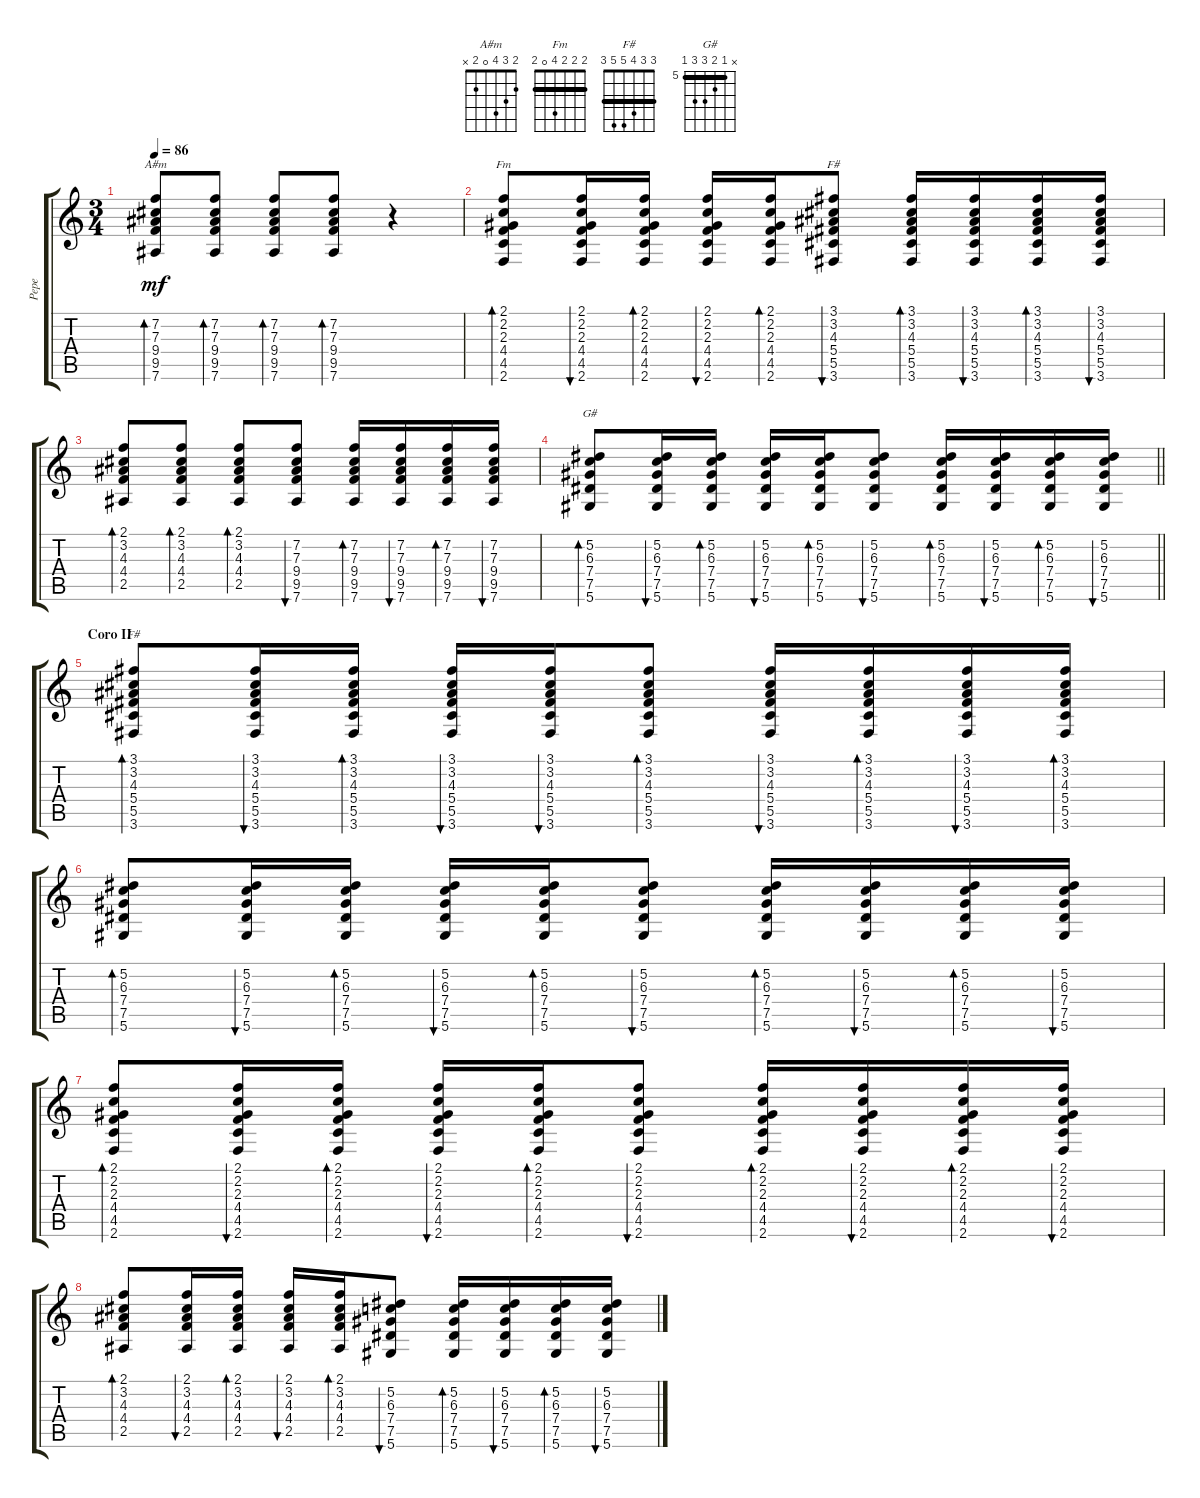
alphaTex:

\track ("Pepe" "Pepe") {instrument acousticguitarsteel}
\staff {score tabs}
\tuning (Eb4 Bb3 Gb3 Db3 Ab2 Eb2) {hide}
\chord ("A#m" 2 3 4 0 2 x)
\chord ("Fm" 2 2 2 4 0 2) {barre 2}
\chord ("F#" 3 0 0 0 2 3)
\chord ("G#" x 5 6 7 7 5) {firstfret 5 barre 5}
\chord ("F#" 3 3 4 5 5 3) {barre 3}
\ts (3 4)
\tempo 86
\clef g2
\ks c
(7.2 7.3 9.4 9.5 7.6).8{bd 30 ch "A#m" dy mf} (7.2 7.3 9.4 9.5 7.6).8{bd 30} (7.2 7.3 9.4 9.5 7.6).8{bd 30} (7.2 7.3 9.4 9.5 7.6).8{bd 30} r.4 |
(2.1 2.2 2.3 4.4 4.5 2.6).8{bd 30 ch "Fm"} (2.1 2.2 2.3 4.4 4.5 2.6).16{bu 30} (2.1 2.2 2.3 4.4 4.5 2.6).16{bd 30} (2.1 2.2 2.3 4.4 4.5 2.6).16{bu 30} (2.1 2.2 2.3 4.4 4.5 2.6).16{bd 30} (3.1 3.2 4.3 5.4 5.5 3.6).8{bu 30 ch "F#"} (3.1 3.2 4.3 5.4 5.5 3.6).16{bd 30} (3.1 3.2 4.3 5.4 5.5 3.6).16{bu 30} (3.1 3.2 4.3 5.4 5.5 3.6).16{bd 30} (3.1 3.2 4.3 5.4 5.5 3.6).16{bu 30} |
(2.1 3.2 4.3 4.4 2.5).8{bd 30} (2.1 3.2 4.3 4.4 2.5).8{bd 30} (2.1 3.2 4.3 4.4 2.5).8{bd 30} (7.2 7.3 9.4 9.5 7.6).8{bu 30} (7.2 7.3 9.4 9.5 7.6).16{bd 30} (7.2 7.3 9.4 9.5 7.6).16{bu 30} (7.2 7.3 9.4 9.5 7.6).16{bd 30} (7.2 7.3 9.4 9.5 7.6).16{bu 30} |
\barLineRight lightlight
(5.2 6.3 7.4 7.5 5.6).8{bd 30 ch "G#"} (5.2 6.3 7.4 7.5 5.6).16{bu 30} (5.2 6.3 7.4 7.5 5.6).16{bd 30} (5.2 6.3 7.4 7.5 5.6).16{bu 30} (5.2 6.3 7.4 7.5 5.6).16{bd 30} (5.2 6.3 7.4 7.5 5.6).8{bu 30} (5.2 6.3 7.4 7.5 5.6).16{bd 30} (5.2 6.3 7.4 7.5 5.6).16{bu 30} (5.2 6.3 7.4 7.5 5.6).16{bd 30} (5.2 6.3 7.4 7.5 5.6).16{bu 30} |
\section ("" "Coro II")
(3.1 3.2 4.3 5.4 5.5 3.6).8{bd 30 ch "F#"} (3.1 3.2 4.3 5.4 5.5 3.6).16{bu 30} (3.1 3.2 4.3 5.4 5.5 3.6).16{bd 30} (3.1 3.2 4.3 5.4 5.5 3.6).16{bu 30} (3.1 3.2 4.3 5.4 5.5 3.6).16{bu 30} (3.1 3.2 4.3 5.4 5.5 3.6).8{bd 30} (3.1 3.2 4.3 5.4 5.5 3.6).16{bu 30} (3.1 3.2 4.3 5.4 5.5 3.6).16{bd 30} (3.1 3.2 4.3 5.4 5.5 3.6).16{bu 30} (3.1 3.2 4.3 5.4 5.5 3.6).16{bd 30} |
(5.2 6.3 7.4 7.5 5.6).8{bd 30} (5.2 6.3 7.4 7.5 5.6).16{bu 30} (5.2 6.3 7.4 7.5 5.6).16{bd 30} (5.2 6.3 7.4 7.5 5.6).16{bu 30} (5.2 6.3 7.4 7.5 5.6).16{bd 30} (5.2 6.3 7.4 7.5 5.6).8{bu 30} (5.2 6.3 7.4 7.5 5.6).16{bd 30} (5.2 6.3 7.4 7.5 5.6).16{bu 30} (5.2 6.3 7.4 7.5 5.6).16{bd 30} (5.2 6.3 7.4 7.5 5.6).16{bu 30} |
(2.1 2.2 2.3 4.4 4.5 2.6).8{bd 30} (2.1 2.2 2.3 4.4 4.5 2.6).16{bu 30} (2.1 2.2 2.3 4.4 4.5 2.6).16{bd 30} (2.1 2.2 2.3 4.4 4.5 2.6).16{bu 30} (2.1 2.2 2.3 4.4 4.5 2.6).16{bd 30} (2.1 2.2 2.3 4.4 4.5 2.6).8{bu 30} (2.1 2.2 2.3 4.4 4.5 2.6).16{bd 30} (2.1 2.2 2.3 4.4 4.5 2.6).16{bu 30} (2.1 2.2 2.3 4.4 4.5 2.6).16{bd 30} (2.1 2.2 2.3 4.4 4.5 2.6).16{bu 30} |
(2.1 3.2 4.3 4.4 2.5).8{bd 30} (2.1 3.2 4.3 4.4 2.5).16{bu 30} (2.1 3.2 4.3 4.4 2.5).16{bd 30} (2.1 3.2 4.3 4.4 2.5).16{bu 30} (2.1 3.2 4.3 4.4 2.5).16{bd 30} (5.2 6.3 7.4 7.5 5.6).8{bu 30} (5.2 6.3 7.4 7.5 5.6).16{bd 30} (5.2 6.3 7.4 7.5 5.6).16{bu 30} (5.2 6.3 7.4 7.5 5.6).16{bd 30} (5.2 6.3 7.4 7.5 5.6).16{bu 30}
